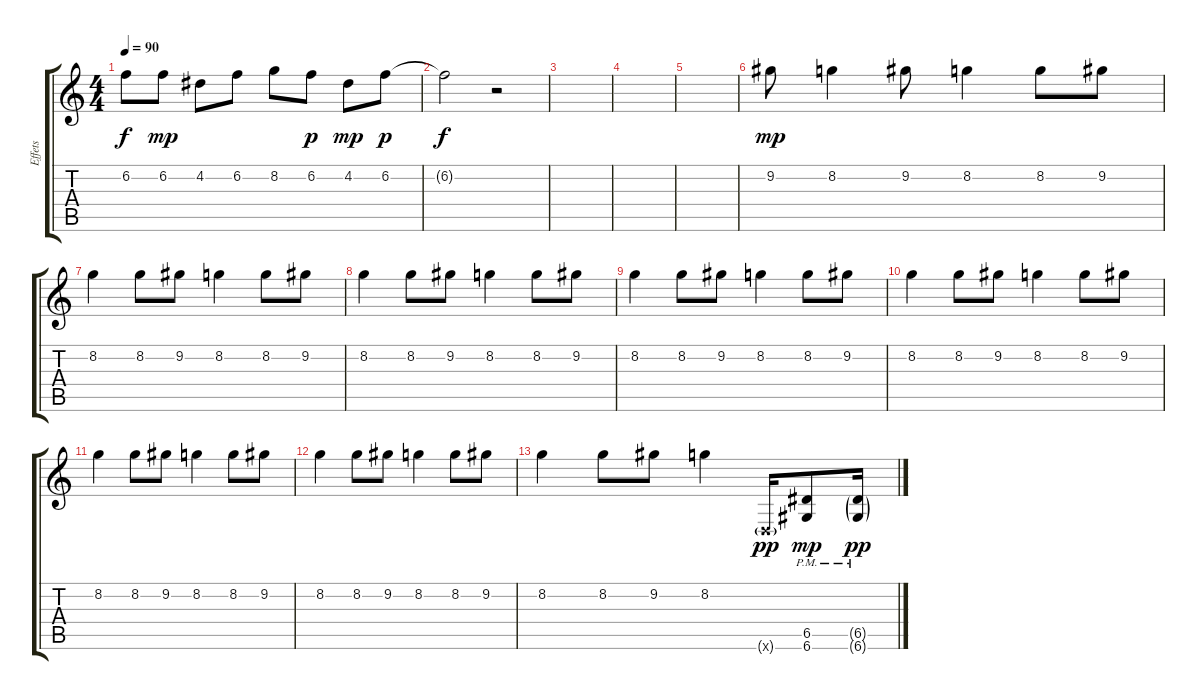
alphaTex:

\track ("Effets" "Effets") {instrument electricguitarclean}
\staff {score tabs}
\tuning (E4 B3 G3 D3 A2 D2) {hide}
\ts (4 4)
\tempo 90
\clef g2
\ks c
6.2{t}.8{dy f} 6.2.8{dy mp} 4.2.8 6.2.8 8.2.8 6.2.8{dy p} 4.2.8{dy mp} 6.2.8{dy p} |
6.2{t}.2{dy f} r.2 |
|
|
|
9.2.8{dy mp} 8.2.4 9.2.8 8.2.4 8.2.8 9.2.8 |
8.2.4 8.2.8 9.2.8 8.2.4 8.2.8 9.2.8 |
8.2.4 8.2.8 9.2.8 8.2.4 8.2.8 9.2.8 |
8.2.4 8.2.8 9.2.8 8.2.4 8.2.8 9.2.8 |
8.2.4 8.2.8 9.2.8 8.2.4 8.2.8 9.2.8 |
8.2.4 8.2.8 9.2.8 8.2.4 8.2.8 9.2.8 |
8.2.4 8.2.8 9.2.8 8.2.4 8.2.8 9.2.8 |
8.2.4 8.2.8 9.2.8 8.2.4 0.6{g x}.16{dy pp volume 13 instrument distortionguitar} (6.5{pm} 6.6).8{dy mp} (6.5{g pm} 6.6{g pm}).16{dy pp}
